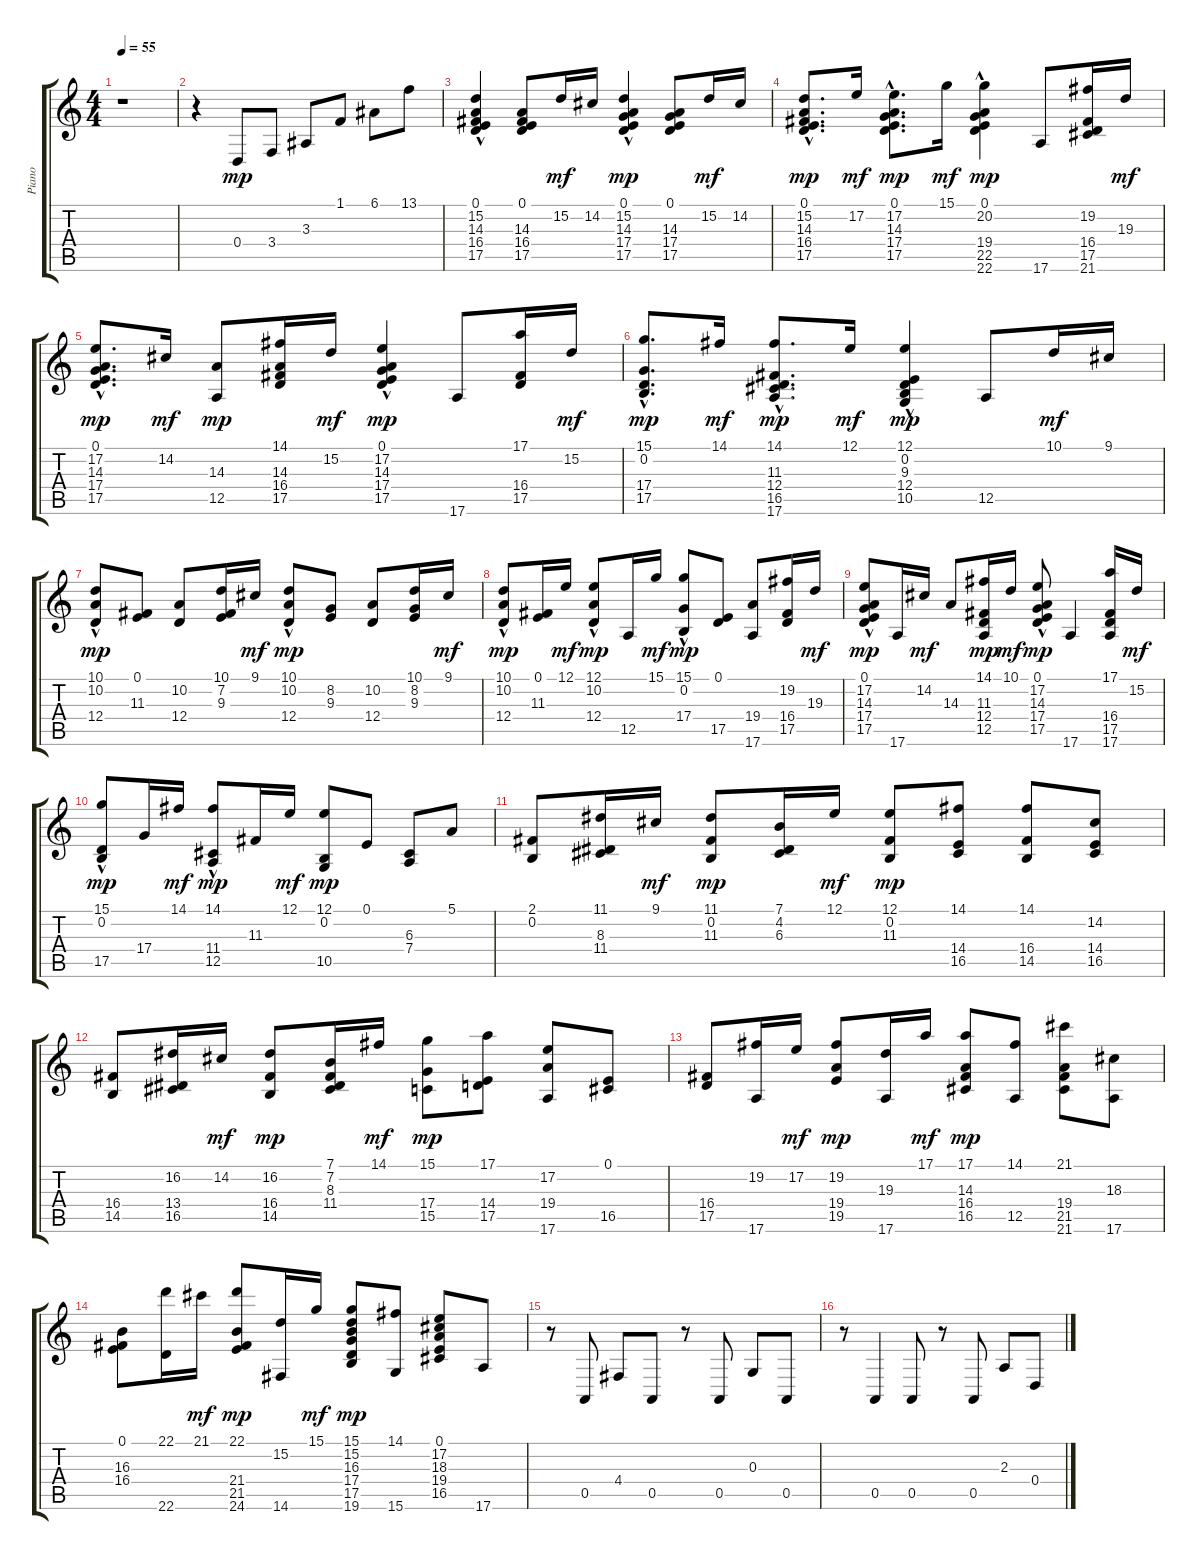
\track ("Piano" "Piano") {instrument acousticgrandpiano}
\staff {score tabs}
\tuning (E4 B3 G3 D3 A2 E2) {hide}
\ts (4 4)
\tempo 55
\clef g2
\ks c
r.1{dy mp} |
r.4 0.4.8 3.4.8 3.3.8 1.1.8 6.1.8 13.1.8 |
(0.1 15.2{hac} 14.3 16.4 17.5).4 (0.1 14.3 16.4 17.5).8 15.2.16{dy mf} 14.2.16 (0.1 15.2{hac} 14.3 17.4 17.5).4{dy mp} (0.1 14.3 17.4 17.5).8 15.2.16{dy mf} 14.2.16 |
(0.1 15.2{hac} 14.3 16.4 17.5).8{d dy mp} 17.2.16{dy mf} (0.1 17.2{hac} 14.3 17.4 17.5).8{d dy mp} 15.1.16{dy mf} (0.1 20.2{hac} 19.4 22.5 22.6).4{dy mp} 17.6.8 (19.2 16.4 17.5 21.6).16 19.3.16{dy mf} |
(0.1 17.2{hac} 14.3 17.4 17.5).8{d dy mp} 14.2.16{dy mf} (14.3 12.5).8{dy mp} (14.1 14.3 16.4 17.5).16 15.2.16{dy mf} (0.1 17.2{hac} 14.3 17.4 17.5).4{dy mp} 17.6.8 (17.1 16.4 17.5).16 15.2.16{dy mf} |
(15.1{hac} 0.2 17.4 17.5).8{d dy mp} 14.1.16{dy mf} (14.1{hac} 11.3 12.4 16.5 17.6).8{d dy mp} 12.1.16{dy mf} (12.1{hac} 0.2 9.3 12.4 10.5).4{dy mp} 12.5.8 10.1.16{dy mf} 9.1.16 |
(10.1{hac} 10.2 12.4).8{dy mp} (0.1 11.3).8 (10.2 12.4).8 (10.1 7.2 9.3).16 9.1.16{dy mf} (10.1{hac} 10.2 12.4).8{dy mp} (8.2 9.3).8 (10.2 12.4).8 (10.1 8.2 9.3).16 9.1.16{dy mf} |
(10.1{hac} 10.2 12.4).8{dy mp} (0.1 11.3).16 12.1.16{dy mf} (12.1{hac} 10.2 12.4).8{dy mp} 12.5.16 15.1.16{dy mf} (15.1{hac} 0.2 17.4).8{dy mp} (0.1 17.5).8 (19.4 17.6).8 (19.2 16.4 17.5).16 19.3.16{dy mf} |
(0.1{hac} 17.2{hac} 14.3 17.4{hac} 17.5).8{dy mp} 17.6.16 14.2.16{dy mf} 14.3.8 (14.1 11.3 12.4 12.5).16{dy mp} 10.1.16{dy mf} (0.1{hac} 17.2{hac} 14.3{hac} 17.4{hac} 17.5).8{dy mp} 17.6.4 (17.1 16.4 17.5 17.6).16 15.2.16{dy mf} |
(15.1{hac} 0.2 17.5).8{dy mp} 17.4.16 14.1.16{dy mf} (14.1{hac} 11.4 12.5).8{dy mp} 11.3.16 12.1.16{dy mf} (12.1 0.2 10.5).8{dy mp} 0.1.8 (6.3 7.4).8 5.1.8 |
(2.1 0.2).8 (11.1 8.3 11.4).16 9.1.16{dy mf} (11.1 0.2 11.3).8{dy mp} (7.1 4.2 6.3).16 12.1.16{dy mf} (12.1 0.2 11.3).8{dy mp} (14.1 14.4 16.5).8 (14.1 16.4 14.5).8 (14.2 14.4 16.5).8 |
(16.4 14.5).8 (16.2 13.4 16.5).16 14.2.16{dy mf} (16.2 16.4 14.5).8{dy mp} (7.1 7.2 8.3 11.4).16 14.1.16{dy mf} (15.1 17.4 15.5).8{dy mp} (17.1 14.4 17.5).8 (17.2 19.4 17.6).8 (0.1 16.5).8 |
(16.4 17.5).8 (19.2 17.6).16 17.2.16{dy mf} (19.2 19.4 19.5).8{dy mp} (19.3 17.6).16 17.1.16{dy mf} (17.1 14.3 16.4 16.5).8{dy mp} (14.1 12.5).8 (21.1 19.4 21.5 21.6).8 (18.3 17.6).8 |
(0.1 16.3 16.4).8 (22.1 22.6).16 21.1.16{dy mf} (22.1 21.4 21.5 24.6).8{dy mp} (15.2 14.6).16 15.1.16{dy mf} (15.1 15.2 16.3 17.4 17.5 19.6).8{dy mp} (14.1 15.6).8 (0.1 17.2 18.3 19.4 16.5).8 17.6.8 |
r.8 0.5.8 4.4.8 0.5.8 r.8 0.5.8 0.3.8 0.5.8 |
r.8 0.5.4 0.5.8 r.8 0.5.8 2.3.8 0.4.8
